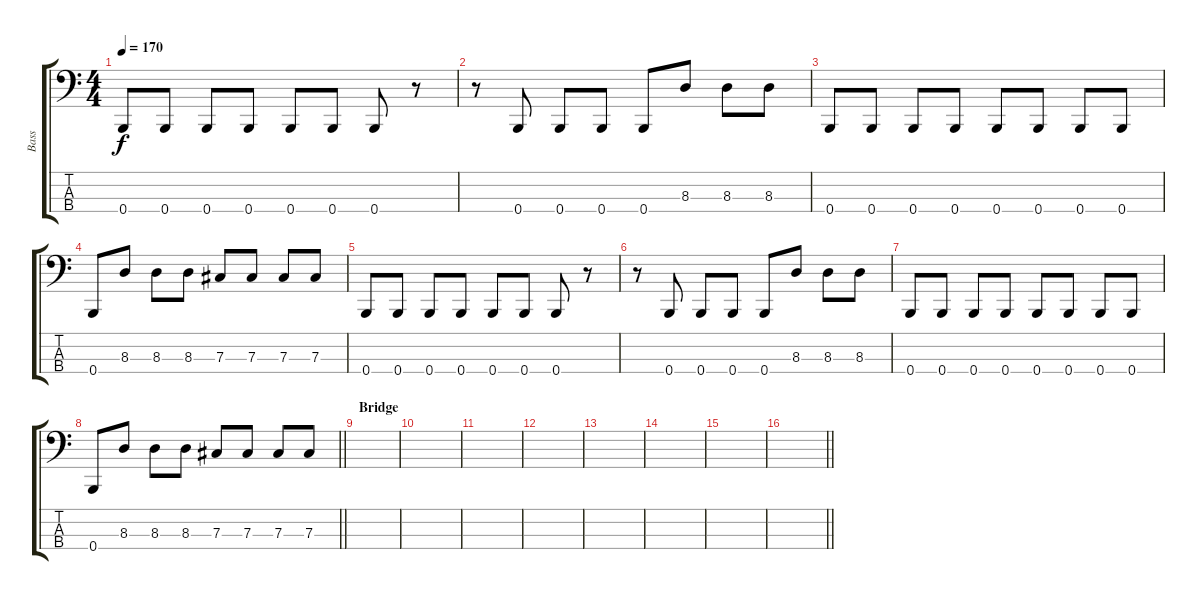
\track ("Bass" "Bass") {instrument electricbasspick}
\staff {score tabs}
\tuning (E2 B1 Gb1 B0) {hide}
\ts (4 4)
\tempo 170
\clef f4
\ks c
0.4.8{dy f} 0.4.8 0.4.8 0.4.8 0.4.8 0.4.8 0.4.8 r.8 |
r.8 0.4.8 0.4.8 0.4.8 0.4.8 8.3.8 8.3.8 8.3.8 |
0.4.8 0.4.8 0.4.8 0.4.8 0.4.8 0.4.8 0.4.8 0.4.8 |
0.4.8 8.3.8 8.3.8 8.3.8 7.3.8 7.3.8 7.3.8 7.3.8 |
0.4.8 0.4.8 0.4.8 0.4.8 0.4.8 0.4.8 0.4.8 r.8 |
r.8 0.4.8 0.4.8 0.4.8 0.4.8 8.3.8 8.3.8 8.3.8 |
0.4.8 0.4.8 0.4.8 0.4.8 0.4.8 0.4.8 0.4.8 0.4.8 |
\barLineRight lightlight
0.4.8 8.3.8 8.3.8 8.3.8 7.3.8 7.3.8 7.3.8 7.3.8 |
\section ("" "Bridge")
|
|
|
|
|
|
|
\barLineRight lightlight
